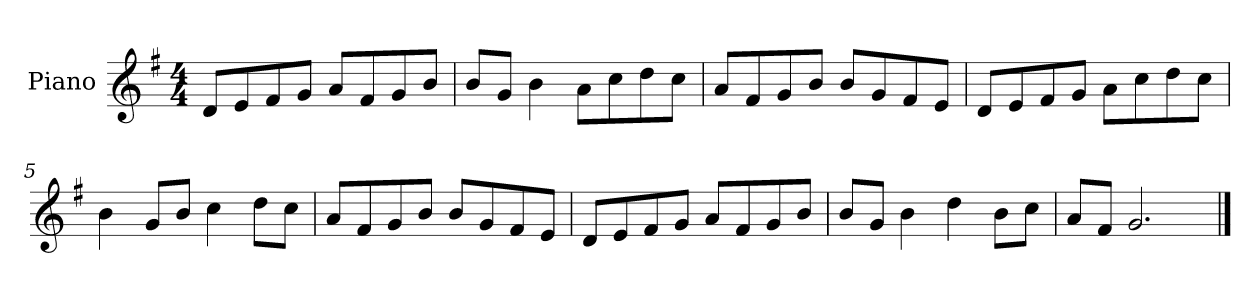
**kern
*part1
*staff1
*I"Piano
*I'P-no
*clefG2
*k[f#]
*M4/4
*MM90
=1
8d/L
8e/
8f#/
8g/J
8a/L
8f#/
8g/
8b/J
=2
8b/L
8g/J
4b\
8a\L
8cc\
8dd\
8cc\J
=3
8a/L
8f#/
8g/
8b/J
8b/L
8g/
8f#/
8e/J
=4
8d/L
8e/
8f#/
8g/J
8a\L
8cc\
8dd\
8cc\J
=5
4b\
8g/L
8b/J
4cc\
8dd\L
8cc\J
!!LO:LB:g=z
=6
8a/L
8f#/
8g/
8b/J
8b/L
8g/
8f#/
8e/J
=7
8d/L
8e/
8f#/
8g/J
8a/L
8f#/
8g/
8b/J
=8
8b/L
8g/J
4b\
4dd\
8b\L
8cc\J
=9
8a/L
8f#/J
2.g/
==
*-
